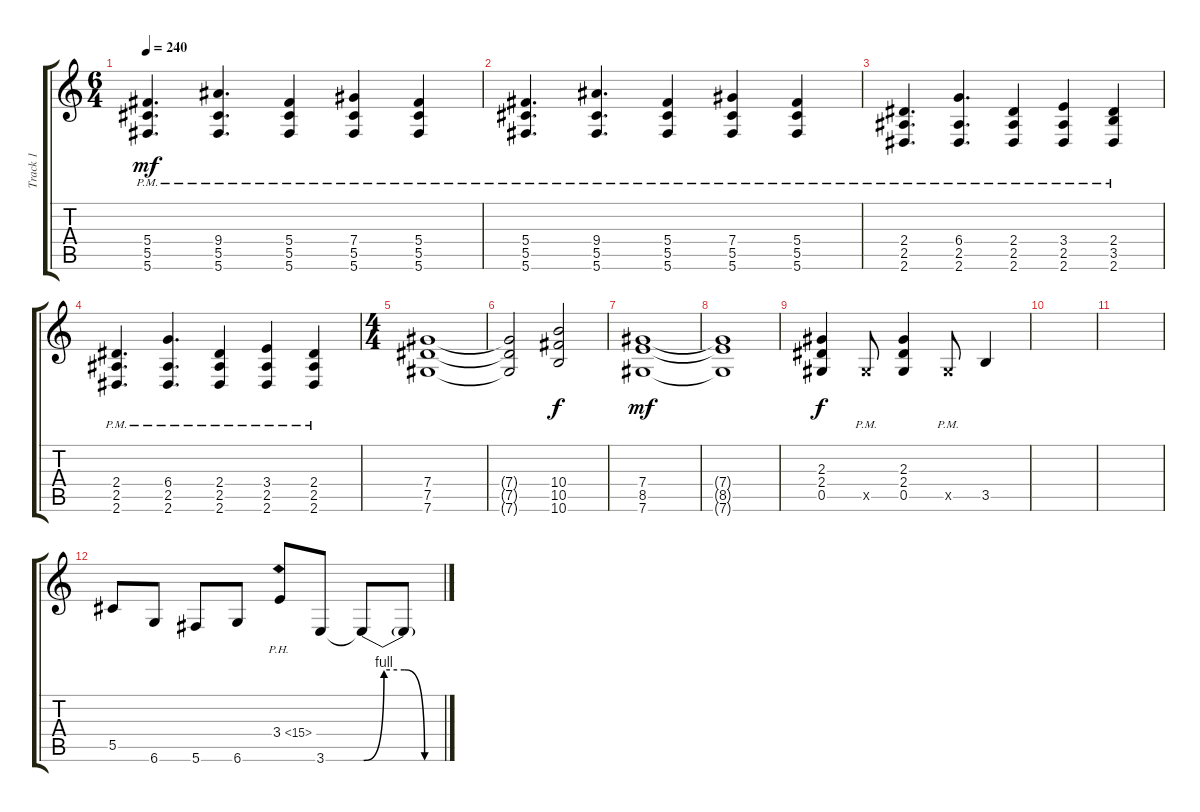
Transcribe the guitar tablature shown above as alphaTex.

\track ("Track 1" "Track 1") {instrument distortionguitar}
\staff {score tabs}
\tuning (Eb4 Bb3 Gb3 Db3 Ab2 Db2) {hide}
\ts (6 4)
\tempo 240
\clef g2
\ks c
(5.4{pm} 5.5{pm} 5.6{pm}).4{d dy mf} (9.4{pm} 5.5{pm} 5.6{pm}).4{d} (5.4{pm} 5.5{pm} 5.6{pm}).4 (7.4{pm} 5.5{pm} 5.6{pm}).4 (5.4{pm} 5.5{pm} 5.6{pm}).4 |
(5.4{pm} 5.5{pm} 5.6{pm}).4{d} (9.4{pm} 5.5{pm} 5.6{pm}).4{d} (5.4{pm} 5.5{pm} 5.6{pm}).4 (7.4{pm} 5.5{pm} 5.6{pm}).4 (5.4{pm} 5.5{pm} 5.6{pm}).4 |
(2.4{pm} 2.5{pm} 2.6{pm}).4{d} (6.4{pm} 2.5{pm} 2.6{pm}).4{d} (2.4{pm} 2.5{pm} 2.6{pm}).4 (3.4{pm} 2.5{pm} 2.6{pm}).4 (2.4{pm} 3.5{pm} 2.6{pm}).4 |
(2.4{pm} 2.5{pm} 2.6{pm}).4{d} (6.4{pm} 2.5{pm} 2.6{pm}).4{d} (2.4{pm} 2.5{pm} 2.6{pm}).4 (3.4{pm} 2.5{pm} 2.6{pm}).4 (2.4{pm} 2.5{pm} 2.6{pm}).4 |
\ts (4 4)
(7.4 7.5 7.6).1 |
(7.4{t} 7.5{t} 7.6{t}).2 (10.4 10.5 10.6).2{dy f} |
(7.4 8.5 7.6).1{dy mf} |
(7.4{t} 8.5{t} 7.6{t}).1 |
(2.3 2.4 0.5).4{dy f} 0.5{pm x}.8 (2.3 2.4 0.5).4 0.5{pm x}.8 3.5.4 |
|
|
5.5.8 6.6.8 5.6.8 6.6.8 3.4{ph 12}.8 3.6.8 3.6{be (custom 0 0 15 4 30 4 45 0 60 0) t}.8 3.6{t}.8
